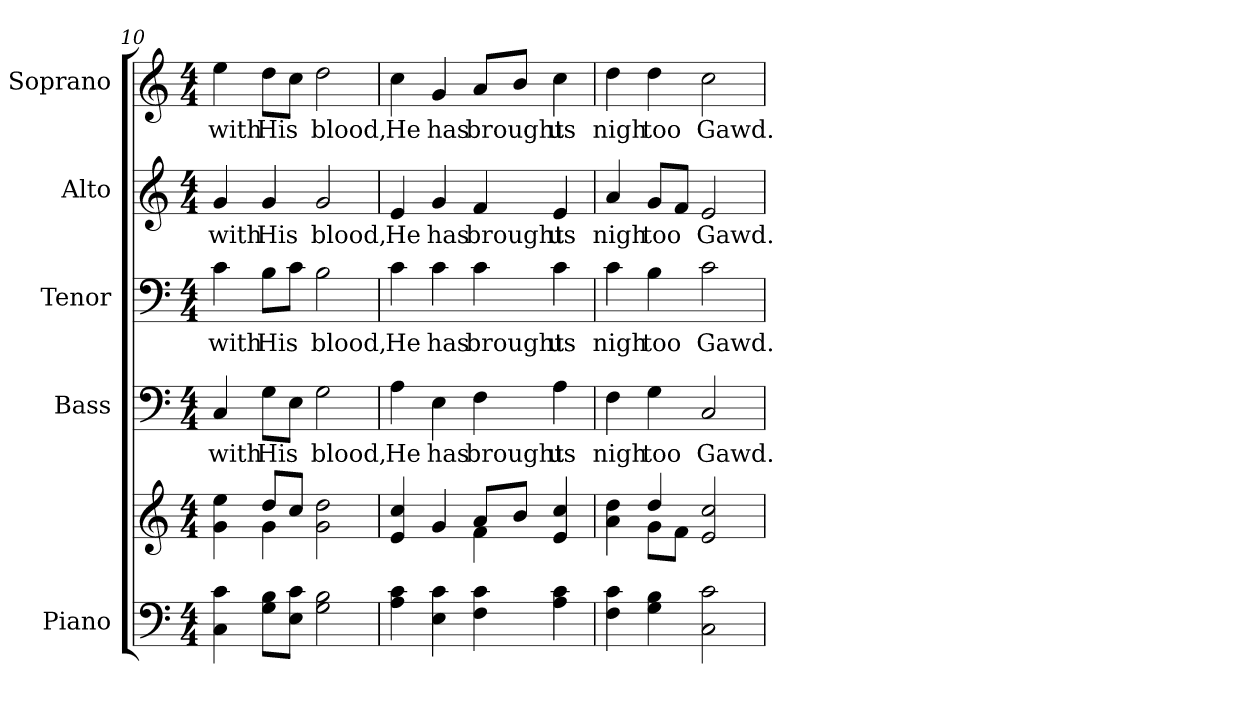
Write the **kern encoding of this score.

**kern	**kern	**kern	**text	**kern	**text	**kern	**text	**kern	**text
*part5	*part5	*part4	*part4	*part3	*part3	*part2	*part2	*part1	*part1
*staff6	*staff5	*staff4	*staff4	*staff3	*staff3	*staff2	*staff2	*staff1	*staff1
*I"Piano	*	*I"Bass	*	*I"Tenor	*	*I"Alto	*	*I"Soprano	*
*I'Pno.	*	*I'B.	*	*I'T.	*	*I'A.	*	*I'S.	*
*clefF4	*clefG2	*clefF4	*	*clefF4	*	*clefG2	*	*clefG2	*
*k[]	*k[]	*k[]	*	*k[]	*	*k[]	*	*k[]	*
*C:	*C:	*C:	*	*C:	*	*C:	*	*C:	*
*M4/4	*M4/4	*M4/4	*	*M4/4	*	*M4/4	*	*M4/4	*
=10	=10	=10	=10	=10	=10	=10	=10	=10	=10
*	*^	*	*	*	*	*	*	*	*
!	!	!	!	!LO:LY:b:color=#000000	!	!	!	!	!	!
!	!	!	!	!	!	!LO:LY:b:color=#000000	!	!	!	!
!	!	!	!	!	!	!	!	!LO:LY:b:color=#000000	!	!
!	!	!	!	!	!	!	!	!	!	!LO:LY:b:color=#000000
4Ci\ 4ci	4gi\ 4eei	4ryy	4Ci/	with	4ci\	with	4gi/	with	4eei\	with
!	!	!	!	!LO:LY:b:color=#000000	!	!	!	!	!	!
!	!	!	!	!	!	!LO:LY:b:color=#000000	!	!	!	!
!	!	!	!	!	!	!	!	!LO:LY:b:color=#000000	!	!
!	!	!	!	!	!	!	!	!	!	!LO:LY:b:color=#000000
8Gi\ 8BiL	8ddi/L	4gi\	8Gi\L	His	8Bi\L	His	4gi/	His	8ddi\L	His
8Ei\ 8ciJ	8cci/J	.	8Ei\J	.	8ci\J	.	.	.	8cci\J	.
!	!	!	!	!LO:LY:b:color=#000000	!	!	!	!	!	!
!	!	!	!	!	!	!LO:LY:b:color=#000000	!	!	!	!
!	!	!	!	!	!	!	!	!LO:LY:b:color=#000000	!	!
!	!	!	!	!	!	!	!	!	!	!LO:LY:b:color=#000000
2Gi\ 2Bi	2gi\ 2ddi	2ryy	2Gi\	blood,	2Bi\	blood,	2gi/	blood,	2ddi\	blood,
!!LO:PB:g=z
=11	=11	=11	=11	=11	=11	=11	=11	=11	=11	=11
!	!	!	!	!LO:LY:b:color=#000000	!	!	!	!	!	!
!	!	!	!	!	!	!LO:LY:b:color=#000000	!	!	!	!
!	!	!	!	!	!	!	!	!LO:LY:b:color=#000000	!	!
!	!	!	!	!	!	!	!	!	!	!LO:LY:b:color=#000000
4Ai\ 4ci	4ei/ 4cci	2ryy	4Ai\	He	4ci\	He	4ei/	He	4cci\	He
!	!	!	!	!LO:LY:b:color=#000000	!	!	!	!	!	!
!	!	!	!	!	!	!LO:LY:b:color=#000000	!	!	!	!
!	!	!	!	!	!	!	!	!LO:LY:b:color=#000000	!	!
!	!	!	!	!	!	!	!	!	!	!LO:LY:b:color=#000000
4Ei\ 4ci	4gi/	.	4Ei\	has	4ci\	has	4gi/	has	4gi/	has
!	!	!	!	!LO:LY:b:color=#000000	!	!	!	!	!	!
!	!	!	!	!	!	!LO:LY:b:color=#000000	!	!	!	!
!	!	!	!	!	!	!	!	!LO:LY:b:color=#000000	!	!
!	!	!	!	!	!	!	!	!	!	!LO:LY:b:color=#000000
4Fi\ 4ci	8ai/L	4fi\	4Fi\	brought	4ci\	brought	4fi/	brought	8ai/L	brought
.	8bi/J	.	.	.	.	.	.	.	8bi/J	.
!	!	!	!	!LO:LY:b:color=#000000	!	!	!	!	!	!
!	!	!	!	!	!	!LO:LY:b:color=#000000	!	!	!	!
!	!	!	!	!	!	!	!	!LO:LY:b:color=#000000	!	!
!	!	!	!	!	!	!	!	!	!	!LO:LY:b:color=#000000
4Ai\ 4ci	4ei/ 4cci	4ryy	4Ai\	us	4ci\	us	4ei/	us	4cci\	us
=12	=12	=12	=12	=12	=12	=12	=12	=12	=12	=12
!	!	!	!	!LO:LY:b:color=#000000	!	!	!	!	!	!
!	!	!	!	!	!	!LO:LY:b:color=#000000	!	!	!	!
!	!	!	!	!	!	!	!	!LO:LY:b:color=#000000	!	!
!	!	!	!	!	!	!	!	!	!	!LO:LY:b:color=#000000
4Fi\ 4ci	4ai\ 4ddi	4ryy	4Fi\	nigh	4ci\	nigh	4ai/	nigh	4ddi\	nigh
!	!	!	!	!LO:LY:b:color=#000000	!	!	!	!	!	!
!	!	!	!	!	!	!LO:LY:b:color=#000000	!	!	!	!
!	!	!	!	!	!	!	!	!LO:LY:b:color=#000000	!	!
!	!	!	!	!	!	!	!	!	!	!LO:LY:b:color=#000000
4Gi\ 4Bi	4ddi/	8gi\L	4Gi\	too	4Bi\	too	8gi/L	too	4ddi\	too
.	.	8fi\J	.	.	.	.	8fi/J	.	.	.
!	!	!	!	!LO:LY:b:color=#000000	!	!	!	!	!	!
!	!	!	!	!	!	!LO:LY:b:color=#000000	!	!	!	!
!	!	!	!	!	!	!	!	!LO:LY:b:color=#000000	!	!
!	!	!	!	!	!	!	!	!	!	!LO:LY:b:color=#000000
2Ci\ 2ci	2ei/ 2cci	2ryy	2Ci/	Gawd.	2ci\	Gawd.	2ei/	Gawd.	2cci\	Gawd.
*	*v	*v	*	*	*	*	*	*	*	*
=	=	=	=	=	=	=	=	=	=
*-	*-	*-	*-	*-	*-	*-	*-	*-	*-
